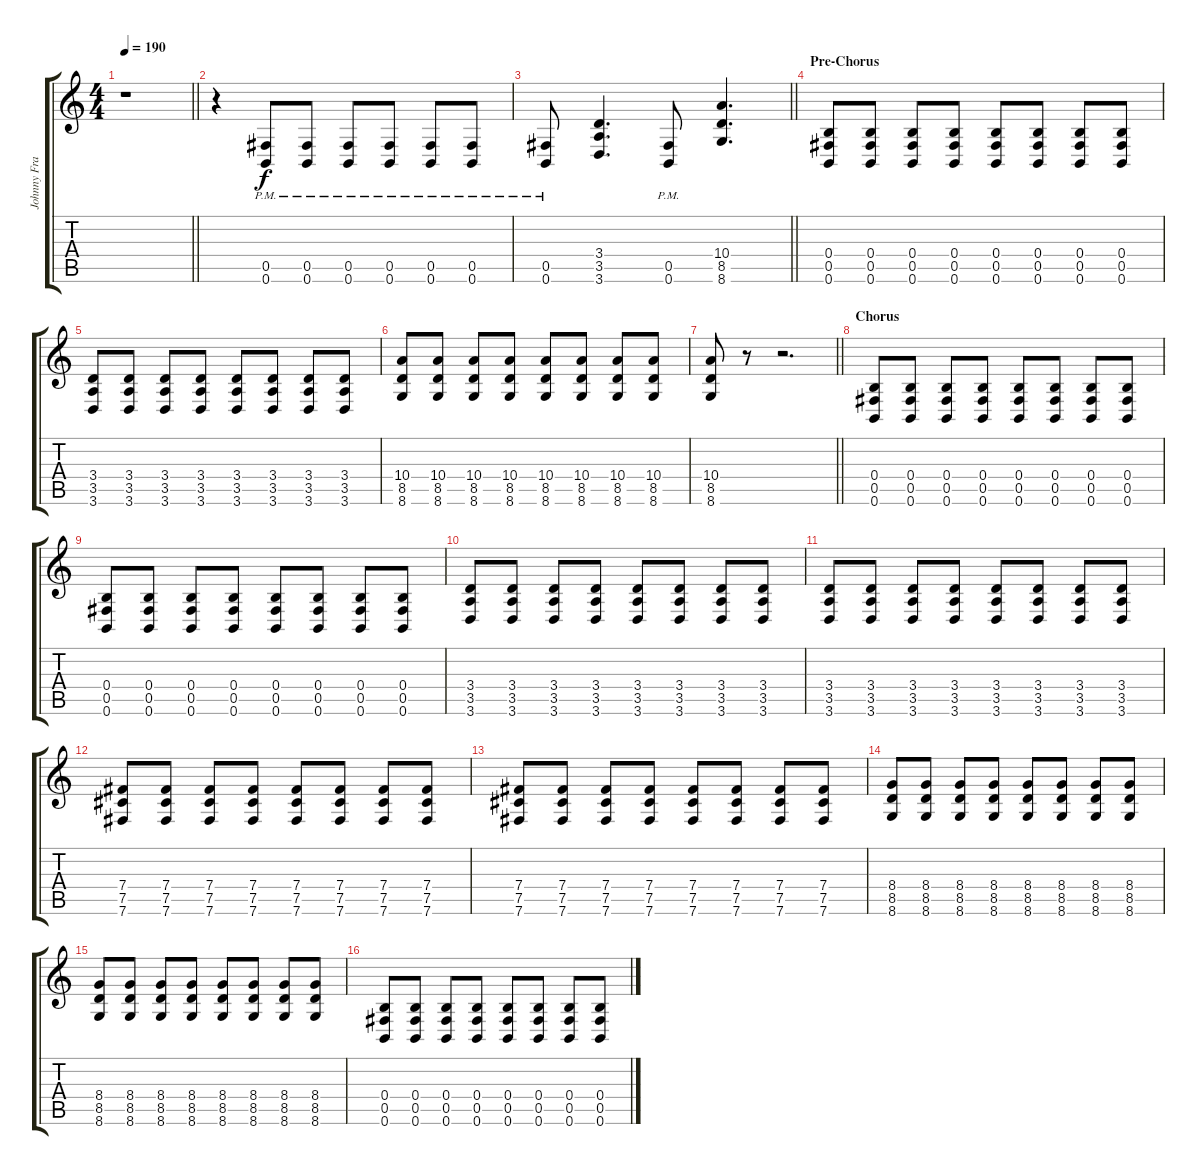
\track ("Johnny Franck" "Johnny Fra") {instrument distortionguitar}
\staff {score tabs}
\tuning (Db4 Ab3 E3 B2 Gb2 B1) {hide}
\ts (4 4)
\tempo 190
\clef g2
\barLineRight lightlight
\ks c
r.1{dy f} |
r.4 (0.5{pm} 0.6{pm}).8 (0.5{pm} 0.6{pm}).8 (0.5{pm} 0.6{pm}).8 (0.5{pm} 0.6{pm}).8 (0.5{pm} 0.6{pm}).8 (0.5{pm} 0.6{pm}).8 |
\barLineRight lightlight
(0.5{pm} 0.6{pm}).8 (3.4 3.5 3.6).4{d} (0.5{pm} 0.6{pm}).8 (10.4 8.5 8.6).4{d} |
\section ("" "Pre-Chorus")
(0.4 0.5 0.6).8 (0.4 0.5 0.6).8 (0.4 0.5 0.6).8 (0.4 0.5 0.6).8 (0.4 0.5 0.6).8 (0.4 0.5 0.6).8 (0.4 0.5 0.6).8 (0.4 0.5 0.6).8 |
(3.4 3.5 3.6).8 (3.4 3.5 3.6).8 (3.4 3.5 3.6).8 (3.4 3.5 3.6).8 (3.4 3.5 3.6).8 (3.4 3.5 3.6).8 (3.4 3.5 3.6).8 (3.4 3.5 3.6).8 |
(10.4 8.5 8.6).8 (10.4 8.5 8.6).8 (10.4 8.5 8.6).8 (10.4 8.5 8.6).8 (10.4 8.5 8.6).8 (10.4 8.5 8.6).8 (10.4 8.5 8.6).8 (10.4 8.5 8.6).8 |
\barLineRight lightlight
(10.4 8.5 8.6).8 r.8 r.2{d} |
\section ("" "Chorus")
(0.4 0.5 0.6).8 (0.4 0.5 0.6).8 (0.4 0.5 0.6).8 (0.4 0.5 0.6).8 (0.4 0.5 0.6).8 (0.4 0.5 0.6).8 (0.4 0.5 0.6).8 (0.4 0.5 0.6).8 |
(0.4 0.5 0.6).8 (0.4 0.5 0.6).8 (0.4 0.5 0.6).8 (0.4 0.5 0.6).8 (0.4 0.5 0.6).8 (0.4 0.5 0.6).8 (0.4 0.5 0.6).8 (0.4 0.5 0.6).8 |
(3.4 3.5 3.6).8 (3.4 3.5 3.6).8 (3.4 3.5 3.6).8 (3.4 3.5 3.6).8 (3.4 3.5 3.6).8 (3.4 3.5 3.6).8 (3.4 3.5 3.6).8 (3.4 3.5 3.6).8 |
(3.4 3.5 3.6).8 (3.4 3.5 3.6).8 (3.4 3.5 3.6).8 (3.4 3.5 3.6).8 (3.4 3.5 3.6).8 (3.4 3.5 3.6).8 (3.4 3.5 3.6).8 (3.4 3.5 3.6).8 |
(7.4 7.5 7.6).8 (7.4 7.5 7.6).8 (7.4 7.5 7.6).8 (7.4 7.5 7.6).8 (7.4 7.5 7.6).8 (7.4 7.5 7.6).8 (7.4 7.5 7.6).8 (7.4 7.5 7.6).8 |
(7.4 7.5 7.6).8 (7.4 7.5 7.6).8 (7.4 7.5 7.6).8 (7.4 7.5 7.6).8 (7.4 7.5 7.6).8 (7.4 7.5 7.6).8 (7.4 7.5 7.6).8 (7.4 7.5 7.6).8 |
(8.4 8.5 8.6).8 (8.4 8.5 8.6).8 (8.4 8.5 8.6).8 (8.4 8.5 8.6).8 (8.4 8.5 8.6).8 (8.4 8.5 8.6).8 (8.4 8.5 8.6).8 (8.4 8.5 8.6).8 |
(8.4 8.5 8.6).8 (8.4 8.5 8.6).8 (8.4 8.5 8.6).8 (8.4 8.5 8.6).8 (8.4 8.5 8.6).8 (8.4 8.5 8.6).8 (8.4 8.5 8.6).8 (8.4 8.5 8.6).8 |
(0.4 0.5 0.6).8 (0.4 0.5 0.6).8 (0.4 0.5 0.6).8 (0.4 0.5 0.6).8 (0.4 0.5 0.6).8 (0.4 0.5 0.6).8 (0.4 0.5 0.6).8 (0.4 0.5 0.6).8
